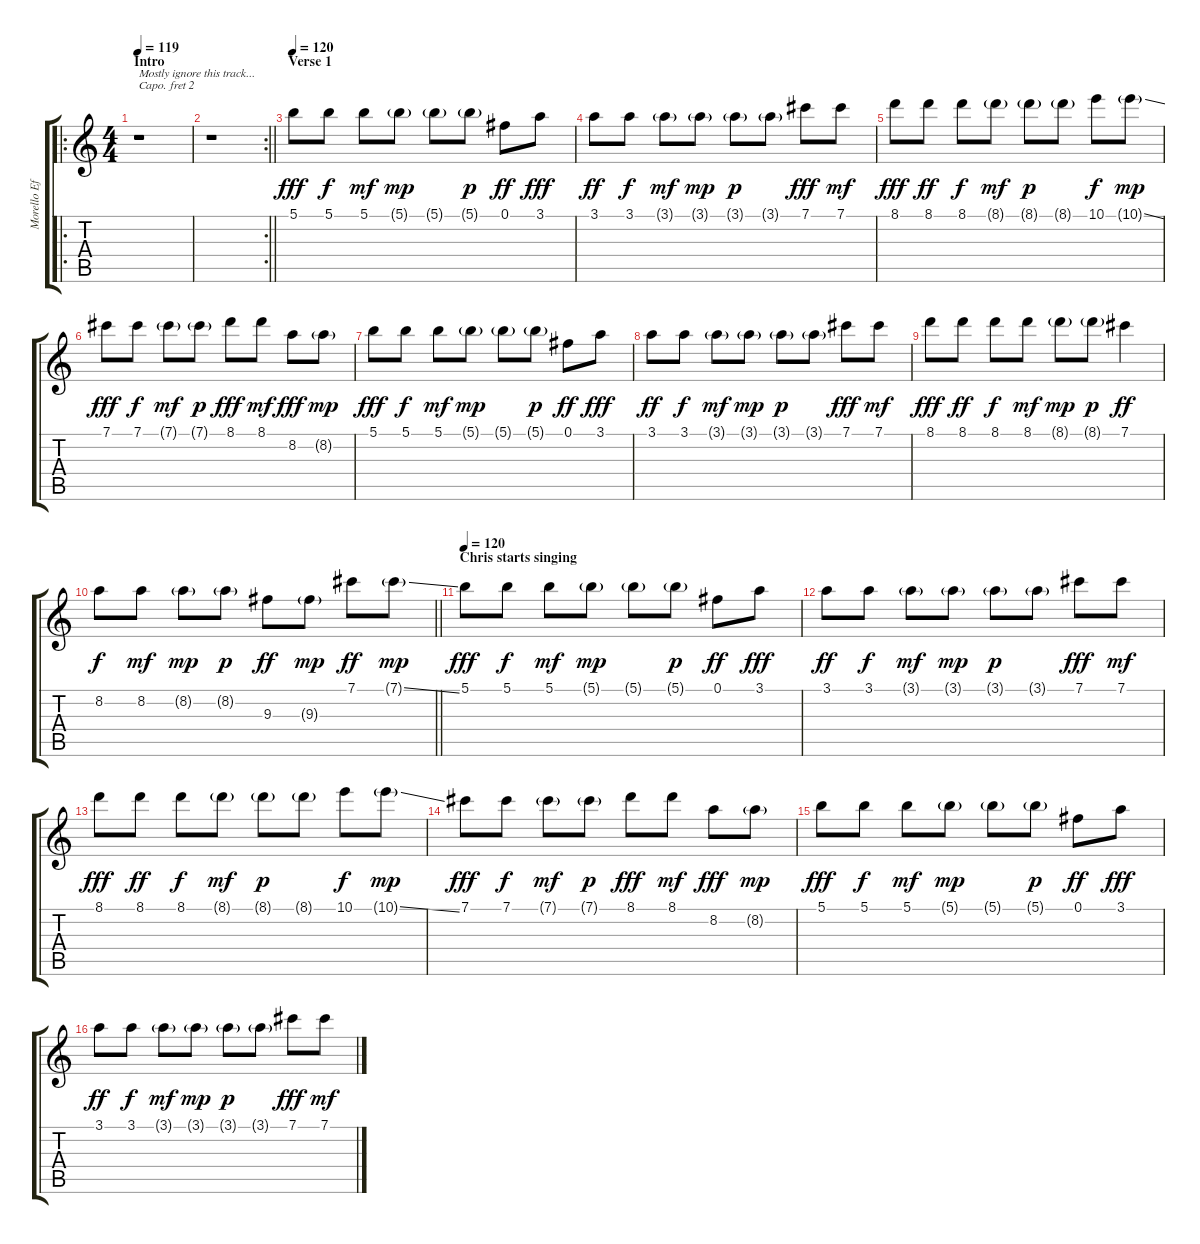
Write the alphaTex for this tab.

\track ("Morello Effects" "Morello Ef") {instrument electricguitarclean}
\staff {score tabs}
\capo 2
\tuning (E4 B3 G3 D3 A2 E2) {hide}
\ro
\ts (4 4)
\section ("" "Intro")
\tempo 119
\tempo 90
\tempo 119
\clef g2
\ks c
r.1{txt "Mostly ignore this track..." dy fff instrument electricguitarclean} |
\rc 2
\barLineRight lightlight
r.1 |
\section ("" "Verse 1")
\tempo 119
\tempo 120
5.1.8 5.1.8{dy f} 5.1.8{dy mf} 5.1{g}.8{dy mp} 5.1{g}.8 5.1{g}.8{dy p} 0.1.8{dy ff} 3.1.8{dy fff} |
3.1.8{dy ff} 3.1.8{dy f} 3.1{g}.8{dy mf} 3.1{g}.8{dy mp} 3.1{g}.8{dy p} 3.1{g}.8 7.1.8{dy fff} 7.1.8{dy mf} |
8.1.8{dy fff} 8.1.8{dy ff} 8.1.8{dy f} 8.1{g}.8{dy mf} 8.1{g}.8{dy p} 8.1{g}.8 10.1.8{dy f} 10.1{ss g}.8{dy mp} |
7.1.8{dy fff} 7.1.8{dy f} 7.1{g}.8{dy mf} 7.1{g}.8{dy p} 8.1.8{dy fff} 8.1.8{dy mf} 8.2.8{dy fff} 8.2{g}.8{dy mp} |
5.1.8{dy fff} 5.1.8{dy f} 5.1.8{dy mf} 5.1{g}.8{dy mp} 5.1{g}.8 5.1{g}.8{dy p} 0.1.8{dy ff} 3.1.8{dy fff} |
3.1.8{dy ff} 3.1.8{dy f} 3.1{g}.8{dy mf} 3.1{g}.8{dy mp} 3.1{g}.8{dy p} 3.1{g}.8 7.1.8{dy fff} 7.1.8{dy mf} |
8.1.8{dy fff} 8.1.8{dy ff} 8.1.8{dy f} 8.1.8{dy mf} 8.1{g}.8{dy mp} 8.1{g}.8{dy p} 7.1.4{dy ff} |
\barLineRight lightlight
8.2.8{dy f} 8.2.8{dy mf} 8.2{g}.8{dy mp} 8.2{g}.8{dy p} 9.3.8{dy ff} 9.3{g}.8{dy mp} 7.1.8{dy ff} 7.1{ss g}.8{dy mp} |
\section ("" "Chris starts singing")
\tempo 120
5.1.8{dy fff} 5.1.8{dy f} 5.1.8{dy mf} 5.1{g}.8{dy mp} 5.1{g}.8 5.1{g}.8{dy p} 0.1.8{dy ff} 3.1.8{dy fff} |
3.1.8{dy ff} 3.1.8{dy f} 3.1{g}.8{dy mf} 3.1{g}.8{dy mp} 3.1{g}.8{dy p} 3.1{g}.8 7.1.8{dy fff} 7.1.8{dy mf} |
8.1.8{dy fff} 8.1.8{dy ff} 8.1.8{dy f} 8.1{g}.8{dy mf} 8.1{g}.8{dy p} 8.1{g}.8 10.1.8{dy f} 10.1{ss g}.8{dy mp} |
7.1.8{dy fff} 7.1.8{dy f} 7.1{g}.8{dy mf} 7.1{g}.8{dy p} 8.1.8{dy fff} 8.1.8{dy mf} 8.2.8{dy fff} 8.2{g}.8{dy mp} |
5.1.8{dy fff} 5.1.8{dy f} 5.1.8{dy mf} 5.1{g}.8{dy mp} 5.1{g}.8 5.1{g}.8{dy p} 0.1.8{dy ff} 3.1.8{dy fff} |
3.1.8{dy ff} 3.1.8{dy f} 3.1{g}.8{dy mf} 3.1{g}.8{dy mp} 3.1{g}.8{dy p} 3.1{g}.8 7.1.8{dy fff} 7.1.8{dy mf}
